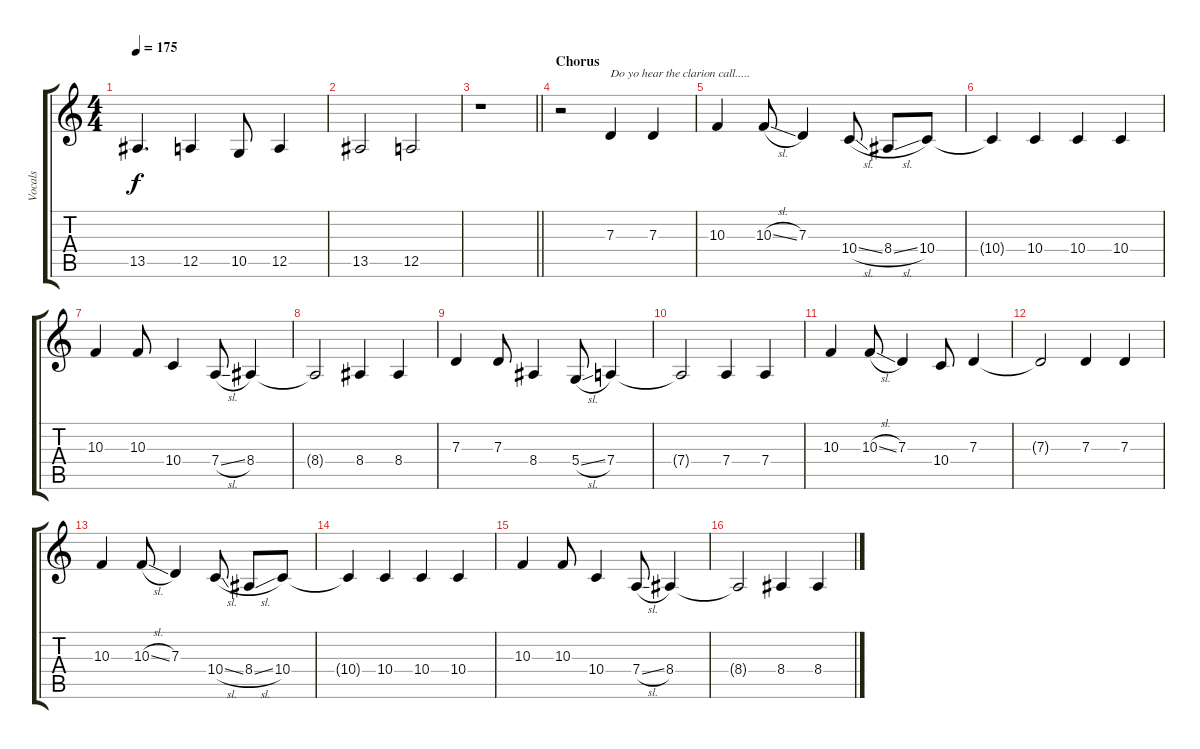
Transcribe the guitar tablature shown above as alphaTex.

\track ("Vocals" "Vocals") {instrument lead6voice}
\staff {score tabs}
\tuning (E4 B3 G3 D3 A2 E2) {hide}
\ts (4 4)
\tempo 175
\clef g2
\ks c
13.5{t}.4{d dy f} 12.5.4 10.5.8 12.5.4 |
13.5.2 12.5.2 |
\barLineRight lightlight
r.1 |
\section ("" "Chorus")
r.2 7.3.4{txt "Do yo hear the clarion call....."} 7.3.4 |
10.3.4 10.3{sl}.8 7.3.4 10.4{sl}.8 8.4{sl}.8 10.4.8 |
10.4{t}.4 10.4.4 10.4.4 10.4.4 |
10.3.4 10.3.8 10.4.4 7.4{sl}.8 8.4.4 |
8.4{t}.2 8.4.4 8.4.4 |
7.3.4 7.3.8 8.4.4 5.4{sl}.8 7.4.4 |
7.4{t}.2 7.4.4 7.4.4 |
10.3.4 10.3{sl}.8 7.3.4 10.4.8 7.3.4 |
7.3{t}.2 7.3.4 7.3.4 |
10.3.4 10.3{sl}.8 7.3.4 10.4{sl}.8 8.4{sl}.8 10.4.8 |
10.4{t}.4 10.4.4 10.4.4 10.4.4 |
10.3.4 10.3.8 10.4.4 7.4{sl}.8 8.4.4 |
8.4{t}.2 8.4.4 8.4.4
